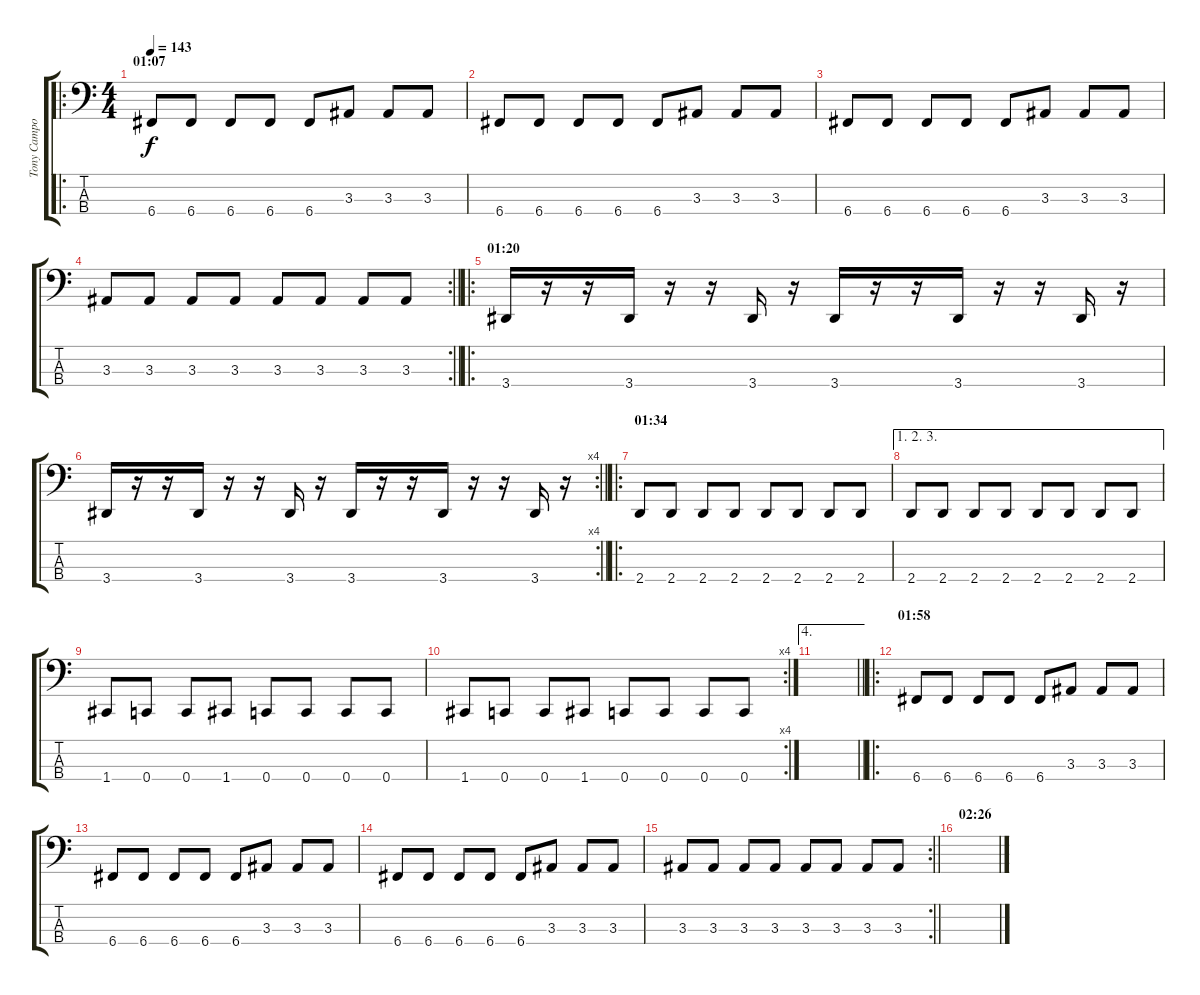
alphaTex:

\track ("Tony Campos" "Tony Campo") {instrument electricbasspick}
\staff {score tabs}
\tuning (F2 C2 G1 C1) {hide}
\ro
\ts (4 4)
\section ("" "01:07")
\tempo 143
\clef f4
\ks c
6.4.8{dy f} 6.4.8 6.4.8 6.4.8 6.4.8 3.3.8 3.3.8 3.3.8 |
6.4.8 6.4.8 6.4.8 6.4.8 6.4.8 3.3.8 3.3.8 3.3.8 |
6.4.8 6.4.8 6.4.8 6.4.8 6.4.8 3.3.8 3.3.8 3.3.8 |
\rc 2
\barLineRight lightlight
3.3.8 3.3.8 3.3.8 3.3.8 3.3.8 3.3.8 3.3.8 3.3.8 |
\ro
\section ("" "01:20")
3.4.16{volume 16} r.16 r.16 3.4.16 r.16 r.16 3.4.16 r.16 3.4.16 r.16 r.16 3.4.16 r.16 r.16 3.4.16 r.16 |
\rc 4
\barLineRight lightlight
3.4.16 r.16 r.16 3.4.16 r.16 r.16 3.4.16 r.16 3.4.16 r.16 r.16 3.4.16 r.16 r.16 3.4.16 r.16 |
\ro
\section ("" "01:34")
2.4.8 2.4.8 2.4.8 2.4.8 2.4.8 2.4.8 2.4.8 2.4.8 |
\ae (1 2 3)
2.4.8 2.4.8 2.4.8 2.4.8 2.4.8 2.4.8 2.4.8 2.4.8 |
1.4.8 0.4.8 0.4.8 1.4.8 0.4.8 0.4.8 0.4.8 0.4.8 |
\rc 4
1.4.8 0.4.8 0.4.8 1.4.8 0.4.8 0.4.8 0.4.8 0.4.8 |
\ae 4
\barLineRight lightlight
|
\ro
\section ("" "01:58")
6.4.8 6.4.8 6.4.8 6.4.8 6.4.8 3.3.8 3.3.8 3.3.8 |
6.4.8 6.4.8 6.4.8 6.4.8 6.4.8 3.3.8 3.3.8 3.3.8 |
6.4.8 6.4.8 6.4.8 6.4.8 6.4.8 3.3.8 3.3.8 3.3.8 |
\rc 2
\barLineRight lightlight
3.3.8 3.3.8 3.3.8 3.3.8 3.3.8 3.3.8 3.3.8 3.3.8 |
\section ("" "02:26")
